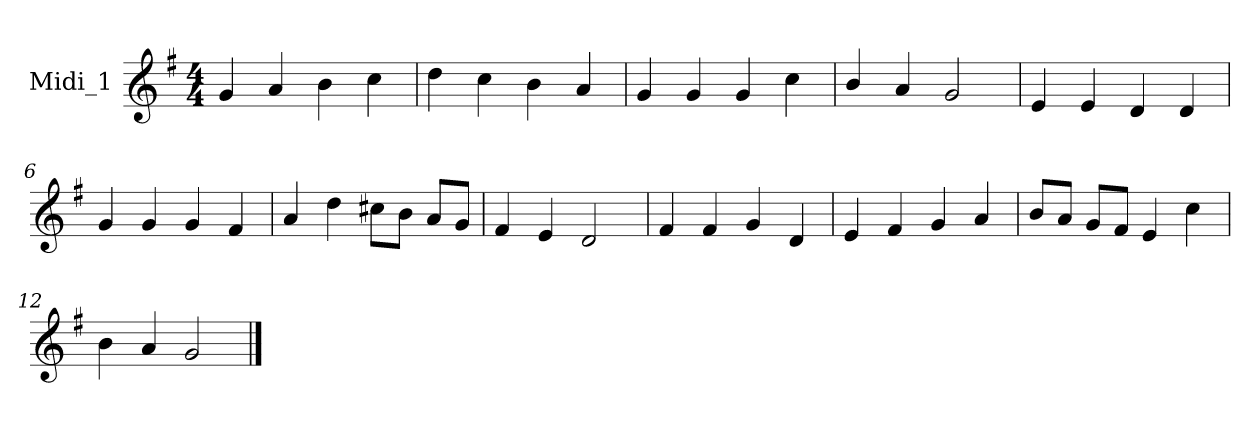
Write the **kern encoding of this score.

**kern
*part1
*staff1
*I"Midi_1
*clefG2
*k[f#]
*G:
*M4/4
=1
4g
4a
4b
4cc
=2
4dd
4cc
4b
4a
=3
4g
4g
4g
4cc
=4
4b/
4a
2g
!!LO:LB:g=z
=5
4e
4e
4d
4d
=6
4g
4g
4g
4f#
=7
4a
4dd
8cc#XL
8bJ
8aL
8gJ
=8
4f#
4e
2d
!!LO:LB:g=z
=9
4f#
4f#
4g
4d
=10
4e
4f#
4g
4a
=11
8bL
8aJ
8gL
8f#J
4e
4cc
=12
4b
4a
2g
==
*-
